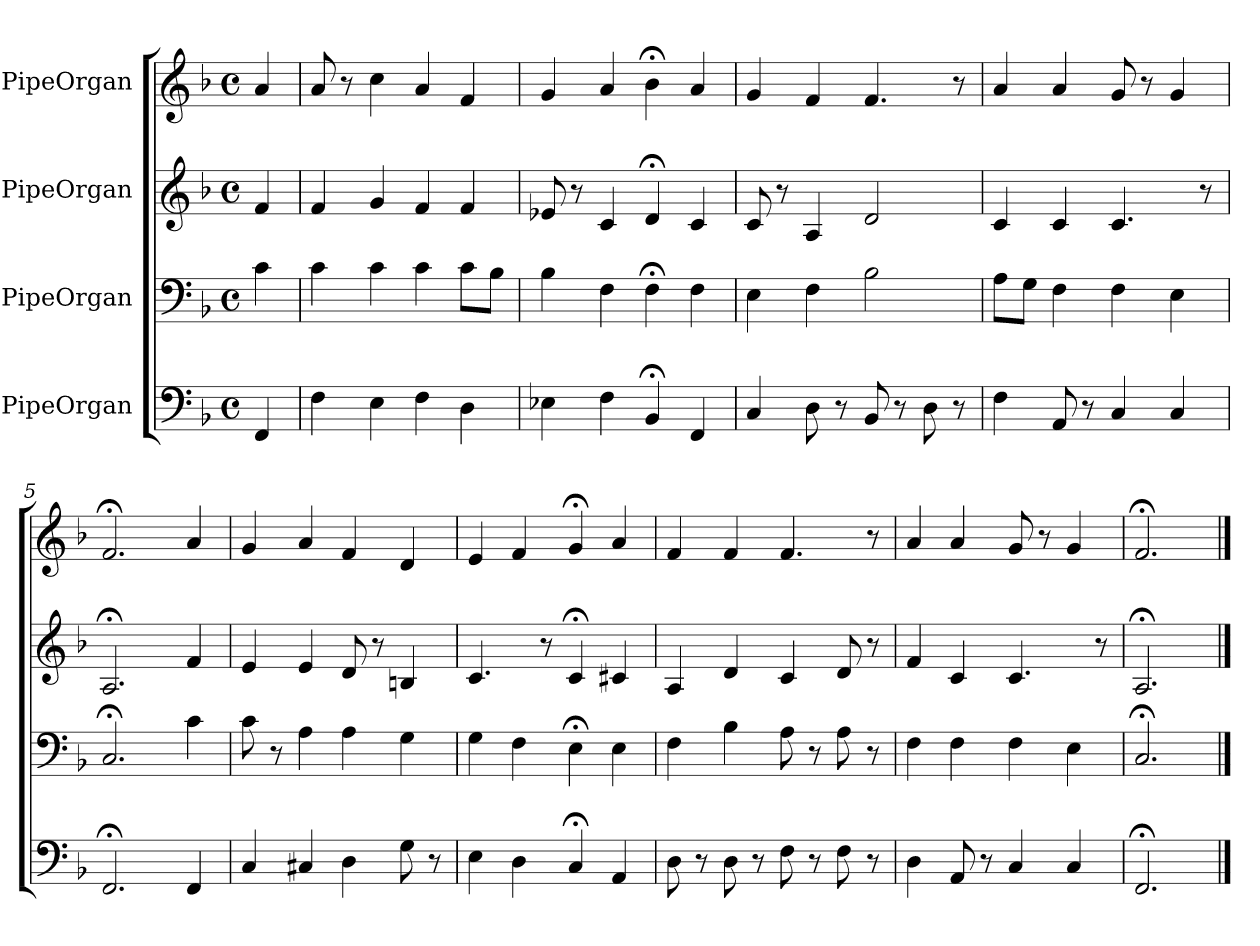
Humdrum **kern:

**kern	**kern	**kern	**kern
*part4	*part3	*part2	*part1
*staff4	*staff3	*staff2	*staff1
*I"PipeOrgan	*I"PipeOrgan	*I"PipeOrgan	*I"PipeOrgan
*k[b-]	*k[b-]	*k[b-]	*k[b-]
*F:	*F:	*F:	*F:
*M4/4	*M4/4	*M4/4	*M4/4
*met(c)	*met(c)	*met(c)	*met(c)
*MM60	*MM60	*MM60	*MM60
=	=	=	=
4FF	4c	4f	4a
=1	=1	=1	=1
4F	4c	4f	8a
.	.	.	8r
4E	4c	4g	4cc
4F	4c	4f	4a
4D	8cL	4f	4f
.	8B-J	.	.
=2	=2	=2	=2
4E-X	4B-	8e-X	4g
.	.	8r	.
4F	4F	4c	4a
4BB-;<	4F;<	4d;<	4b-;<
4FF	4F	4c	4a
=3	=3	=3	=3
4C	4E	8c	4g
.	.	8r	.
8D	4F	4A	4f
8r	.	.	.
8BB-	2B-	2d	4.f
8r	.	.	.
8D	.	.	.
8r	.	.	8r
=4	=4	=4	=4
4F	8AL	4c	4a
.	8GJ	.	.
8AA	4F	4c	4a
8r	.	.	.
4C	4F	4.c	8g
.	.	.	8r
4C	4E	.	4g
.	.	8r	.
=5	=5	=5	=5
2.FF;<	2.C;<	2.A;<	2.f;<
4FF	4c	4f	4a
=6	=6	=6	=6
4C	8c	4e	4g
.	8r	.	.
4C#X	4A	4e	4a
4D	4A	8d	4f
.	.	8r	.
8G	4G	4Bn	4d
8r	.	.	.
=7	=7	=7	=7
4E	4G	4.c	4e
4D	4F	.	4f
.	.	8r	.
4C;<	4E;<	4c;<	4g;<
4AA	4E	4c#X	4a
=8	=8	=8	=8
8D	4F	4A	4f
8r	.	.	.
8D	4B-	4d	4f
8r	.	.	.
8F	8A	4c	4.f
8r	8r	.	.
8F	8A	8d	.
8r	8r	8r	8r
=9	=9	=9	=9
4D	4F	4f	4a
8AA	4F	4c	4a
8r	.	.	.
4C	4F	4.c	8g
.	.	.	8r
4C	4E	.	4g
.	.	8r	.
=10	=10	=10	=10
2.FF;<	2.C;<	2.A;<	2.f;<
==	==	==	==
*-	*-	*-	*-
